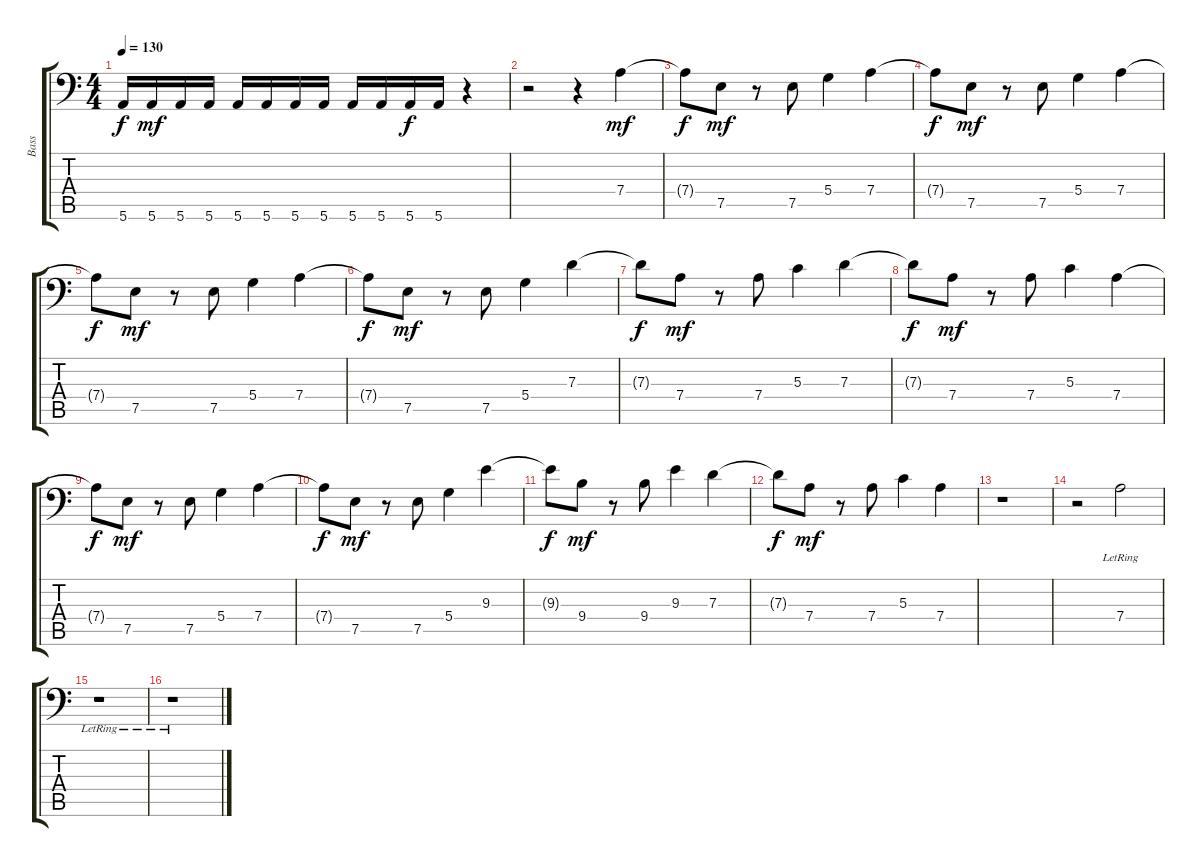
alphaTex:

\track ("Bass" "Bass") {instrument electricbassfinger}
\staff {score tabs}
\tuning (E3 B2 G2 D2 A1 E1) {hide}
\ts (4 4)
\tempo 130
\clef f4
\ks c
5.6.16{dy f} 5.6.16{dy mf} 5.6.16 5.6.16 5.6.16 5.6.16 5.6.16 5.6.16 5.6.16 5.6.16 5.6.16{dy f} 5.6.16 r.4 |
r.2 r.4 7.4.4{dy mf} |
7.4{t}.8{dy f} 7.5.8{dy mf} r.8 7.5.8 5.4.4 7.4.4 |
7.4{t}.8{dy f} 7.5.8{dy mf} r.8 7.5.8 5.4.4 7.4.4 |
7.4{t}.8{dy f} 7.5.8{dy mf} r.8 7.5.8 5.4.4 7.4.4 |
7.4{t}.8{dy f} 7.5.8{dy mf} r.8 7.5.8 5.4.4 7.3.4 |
7.3{t}.8{dy f} 7.4.8{dy mf} r.8 7.4.8 5.3.4 7.3.4 |
7.3{t}.8{dy f} 7.4.8{dy mf} r.8 7.4.8 5.3.4 7.4.4 |
7.4{t}.8{dy f} 7.5.8{dy mf} r.8 7.5.8 5.4.4 7.4.4 |
7.4{t}.8{dy f} 7.5.8{dy mf} r.8 7.5.8 5.4.4 9.3.4 |
9.3{t}.8{dy f} 9.4.8{dy mf} r.8 9.4.8 9.3.4 7.3.4 |
7.3{t}.8{dy f} 7.4.8{dy mf} r.8 7.4.8 5.3.4 7.4.4 |
r.1 |
r.2 7.4{lr}.2 |
r.1 |
r.1
